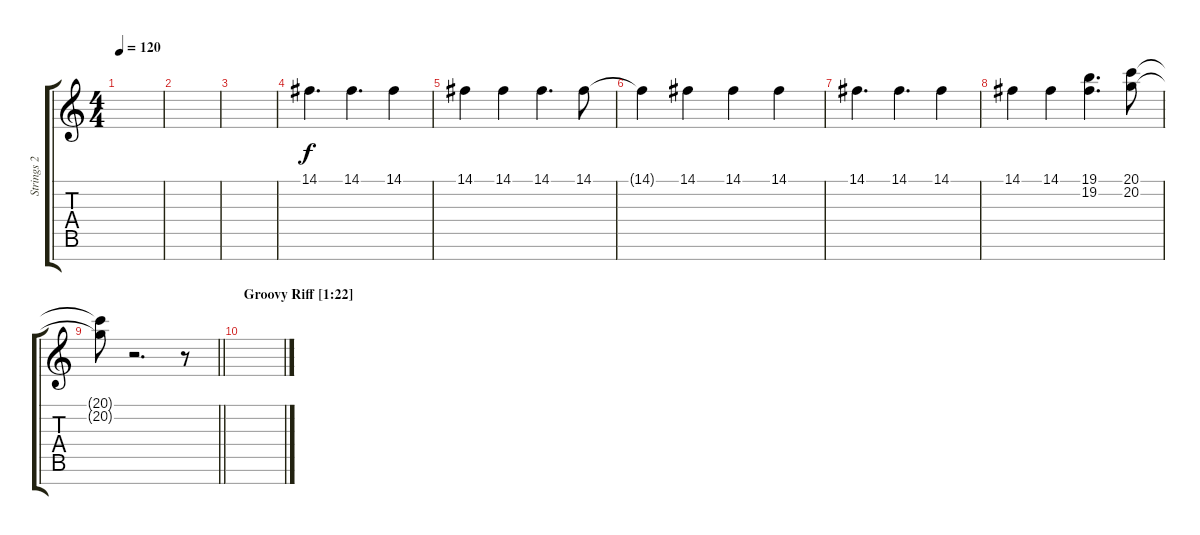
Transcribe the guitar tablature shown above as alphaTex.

\track ("Strings 2" "Strings 2") {instrument stringensemble1}
\staff {score tabs}
\tuning (E4 B3 G3 D3 A2 E2 B1) {hide}
\ts (4 4)
\tempo 120
\clef g2
\ks c
|
|
|
14.1.4{d volume 6 instrument stringensemble1} 14.1.4{d} 14.1.4 |
14.1.4 14.1.4 14.1.4{d} 14.1.8 |
14.1{t}.4 14.1.4 14.1.4 14.1.4 |
14.1.4{d volume 9 instrument stringensemble1} 14.1.4{d} 14.1.4 |
14.1.4 14.1.4 (19.1 19.2).4{d} (20.1 20.2).8 |
\barLineRight lightlight
(20.1{t} 20.2{t}).8 r.2{d} r.8 |
\section ("" "Groovy Riff [1:22]")
